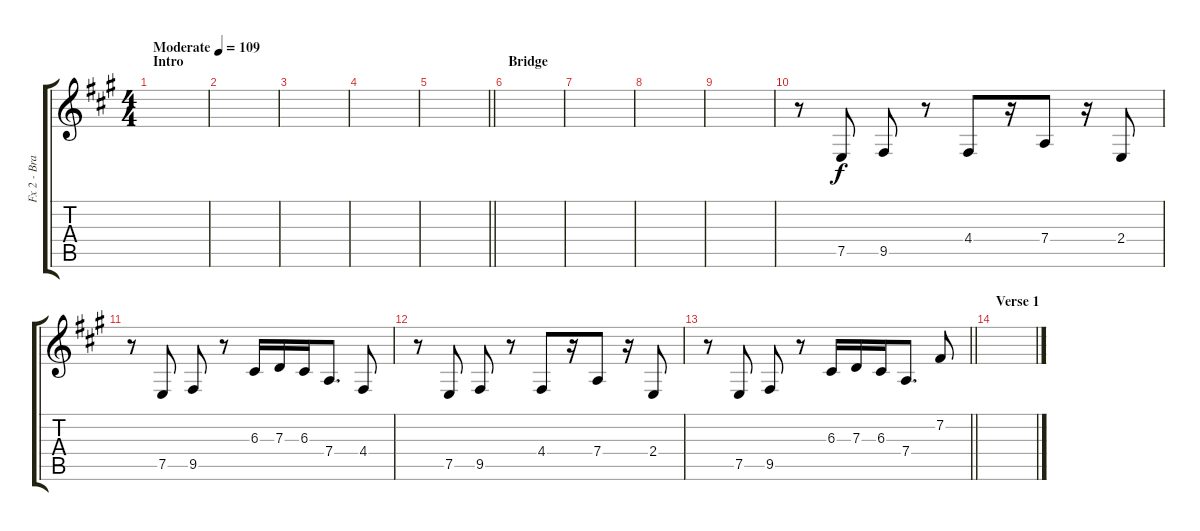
\track ("Fx 2 - Brass" "Fx 2 - Bra") {instrument brasssection}
\staff {score tabs}
\tuning (E4 B3 G3 D3 A2 E2) {hide}
\ts (4 4)
\section ("" "Intro")
\tempo (109 "Moderate")
\clef g2
\ks f#minor
|
|
|
|
\barLineRight lightlight
|
\section ("" "Bridge")
|
|
|
|
r.8 7.5.8 9.5.8 r.8 4.4.8 r.16 7.4.8 r.16 2.4.8 |
r.8 7.5.8 9.5.8 r.8 6.3.16 7.3.16 6.3.16 7.4.8{d} 4.4.8 |
r.8 7.5.8 9.5.8 r.8 4.4.8 r.16 7.4.8 r.16 2.4.8 |
\barLineRight lightlight
r.8 7.5.8 9.5.8 r.8 6.3.16 7.3.16 6.3.16 7.4.8{d} 7.2.8 |
\section ("" "Verse 1")
